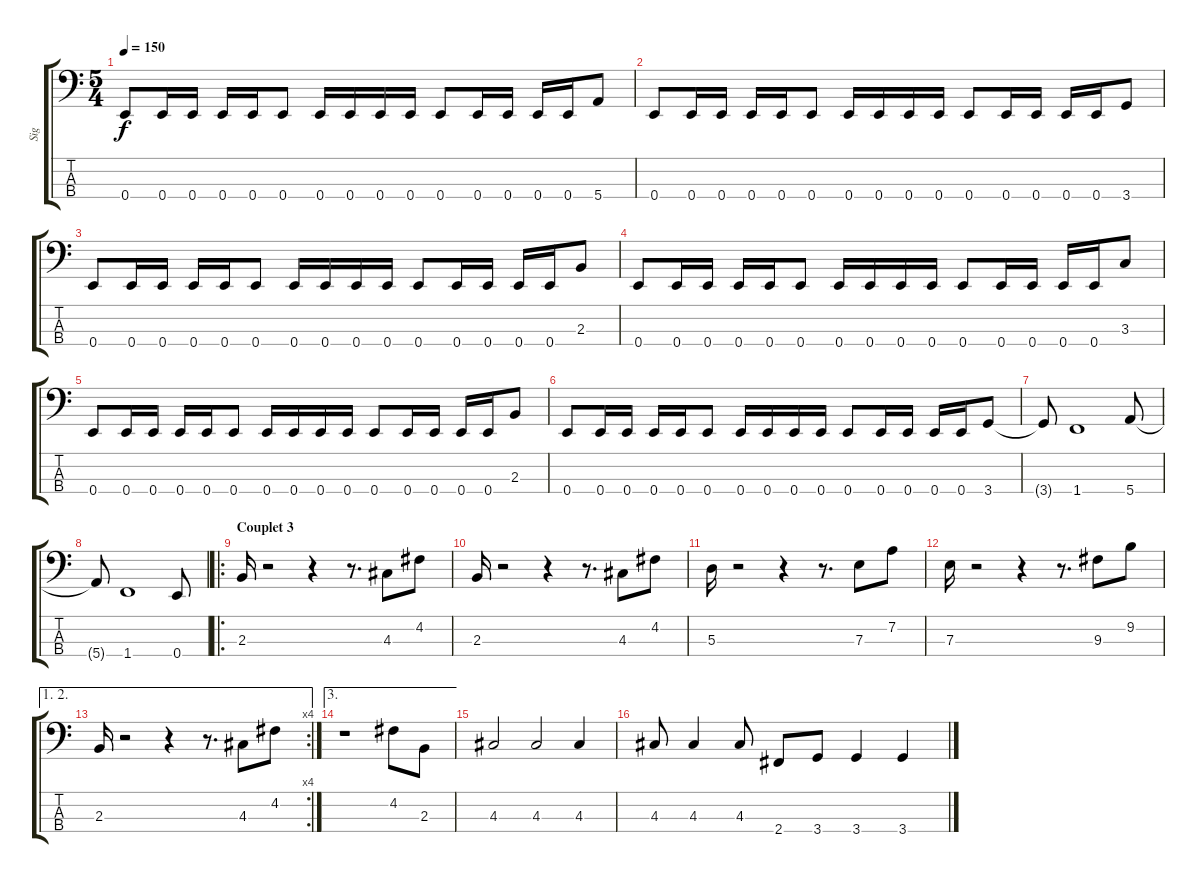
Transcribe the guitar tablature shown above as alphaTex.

\track ("Sig" "Sig") {instrument electricbassfinger}
\staff {score tabs}
\tuning (G2 D2 A1 E1) {hide}
\ts (5 4)
\tempo 150
\clef f4
\ks c
0.4.8{dy f} 0.4.16 0.4.16 0.4.16 0.4.16 0.4.8 0.4.16 0.4.16 0.4.16 0.4.16 0.4.8 0.4.16 0.4.16 0.4.16 0.4.16 5.4.8 |
0.4.8 0.4.16 0.4.16 0.4.16 0.4.16 0.4.8 0.4.16 0.4.16 0.4.16 0.4.16 0.4.8 0.4.16 0.4.16 0.4.16 0.4.16 3.4.8 |
0.4.8 0.4.16 0.4.16 0.4.16 0.4.16 0.4.8 0.4.16 0.4.16 0.4.16 0.4.16 0.4.8 0.4.16 0.4.16 0.4.16 0.4.16 2.3.8 |
0.4.8 0.4.16 0.4.16 0.4.16 0.4.16 0.4.8 0.4.16 0.4.16 0.4.16 0.4.16 0.4.8 0.4.16 0.4.16 0.4.16 0.4.16 3.3.8 |
0.4.8 0.4.16 0.4.16 0.4.16 0.4.16 0.4.8 0.4.16 0.4.16 0.4.16 0.4.16 0.4.8 0.4.16 0.4.16 0.4.16 0.4.16 2.3.8 |
0.4.8 0.4.16 0.4.16 0.4.16 0.4.16 0.4.8 0.4.16 0.4.16 0.4.16 0.4.16 0.4.8 0.4.16 0.4.16 0.4.16 0.4.16 3.4.8 |
3.4{t}.8 1.4.1 5.4.8 |
5.4{t}.8 1.4.1 0.4.8 |
\ro
\section ("" "Couplet 3")
2.3.16 r.2 r.4 r.8{d} 4.3.8 4.2.8 |
2.3.16 r.2 r.4 r.8{d} 4.3.8 4.2.8 |
5.3.16 r.2 r.4 r.8{d} 7.3.8 7.2.8 |
7.3.16 r.2 r.4 r.8{d} 9.3.8 9.2.8 |
\ae (1 2)
\rc 4
2.3.16 r.2 r.4 r.8{d} 4.3.8 4.2.8 |
\ae 3
r.1 4.2.8 2.3.8 |
4.3.2 4.3.2 4.3.4 |
4.3.8 4.3.4 4.3.8 2.4.8 3.4.8 3.4.4 3.4.4
